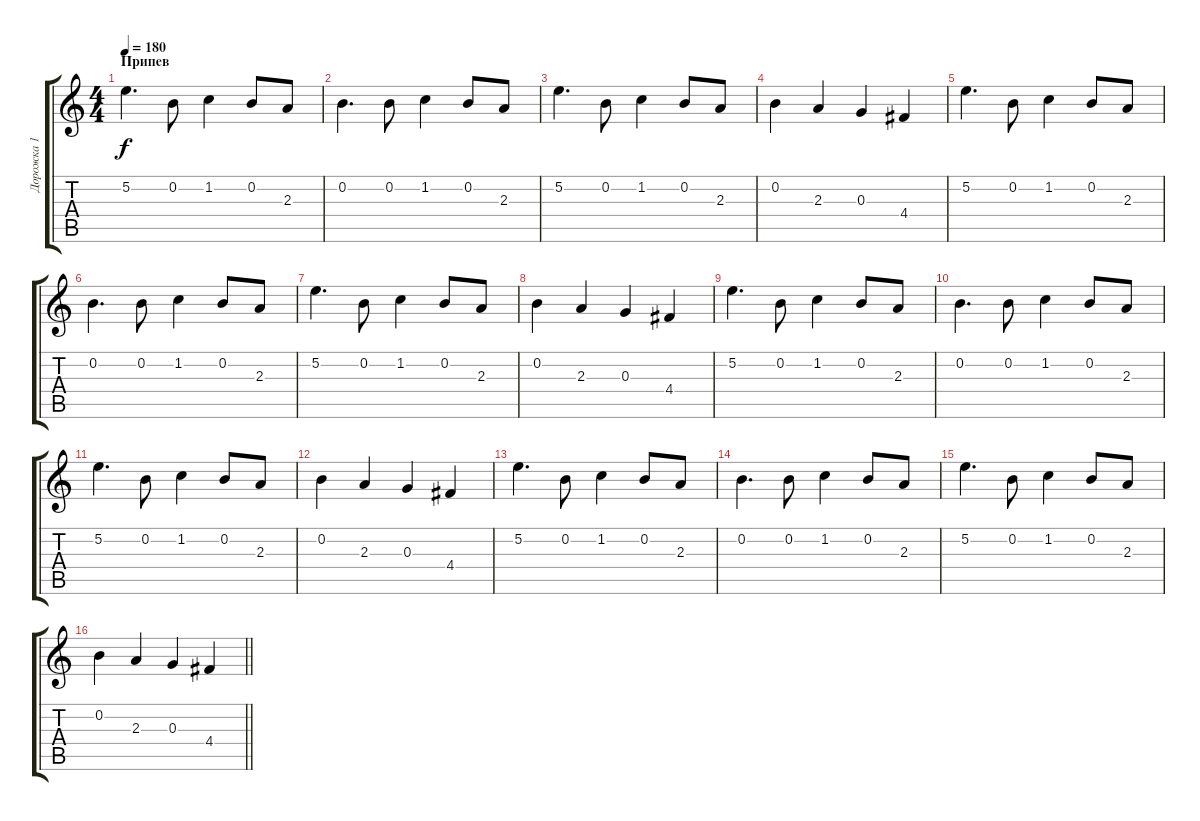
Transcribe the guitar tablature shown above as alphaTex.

\track ("Дорожка 1" "Дорожка 1") {instrument distortionguitar}
\staff {score tabs}
\tuning (E4 B3 G3 D3 A2 E2) {hide}
\ts (4 4)
\section ("" "Припев")
\tempo 180
\clef g2
\ks c
5.2.4{d dy f} 0.2.8 1.2.4 0.2.8 2.3.8 |
0.2.4{d} 0.2.8 1.2.4 0.2.8 2.3.8 |
5.2.4{d} 0.2.8 1.2.4 0.2.8 2.3.8 |
0.2.4 2.3.4 0.3.4 4.4.4 |
5.2.4{d} 0.2.8 1.2.4 0.2.8 2.3.8 |
0.2.4{d} 0.2.8 1.2.4 0.2.8 2.3.8 |
5.2.4{d} 0.2.8 1.2.4 0.2.8 2.3.8 |
0.2.4 2.3.4 0.3.4 4.4.4 |
5.2.4{d} 0.2.8 1.2.4 0.2.8 2.3.8 |
0.2.4{d} 0.2.8 1.2.4 0.2.8 2.3.8 |
5.2.4{d} 0.2.8 1.2.4 0.2.8 2.3.8 |
0.2.4 2.3.4 0.3.4 4.4.4 |
5.2.4{d} 0.2.8 1.2.4 0.2.8 2.3.8 |
0.2.4{d} 0.2.8 1.2.4 0.2.8 2.3.8 |
5.2.4{d} 0.2.8 1.2.4 0.2.8 2.3.8 |
\barLineRight lightlight
0.2.4 2.3.4 0.3.4 4.4.4
